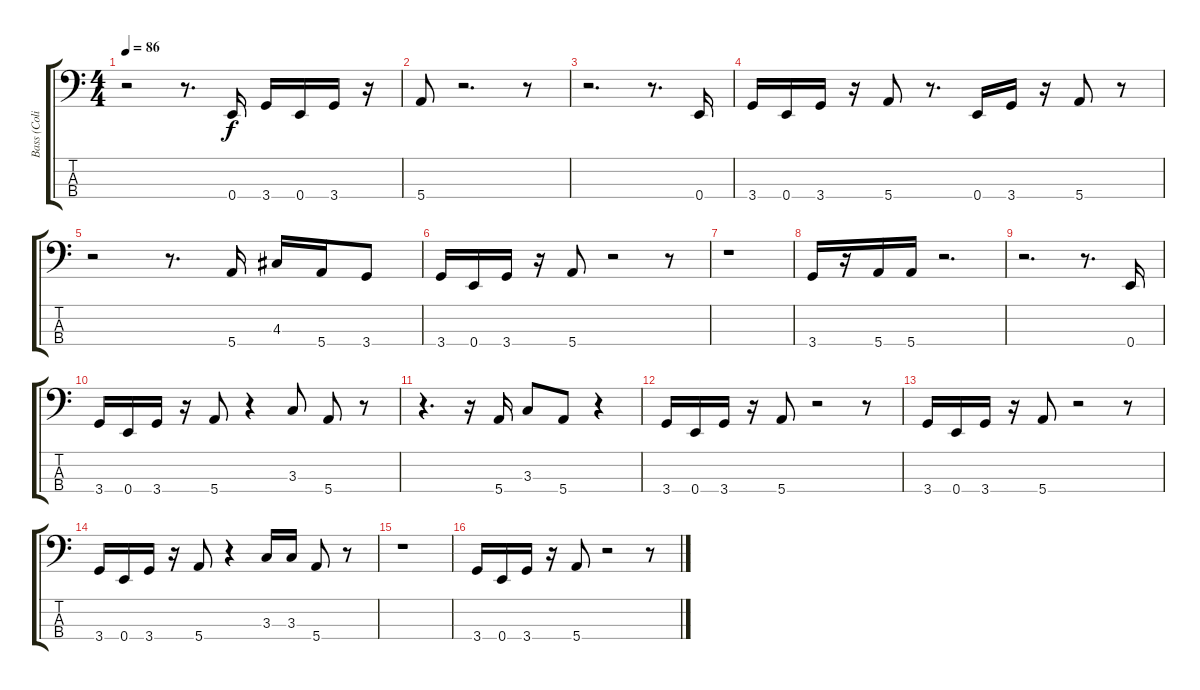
\track ("Bass (Colin)" "Bass (Coli") {instrument electricbassfinger}
\staff {score tabs}
\tuning (G2 D2 A1 E1) {hide}
\ts (4 4)
\tempo 86
\clef f4
\ks c
r.2{dy f} r.8{d} 0.4.16 3.4.16 0.4.16 3.4.16 r.16 |
5.4.8 r.2{d} r.8 |
r.2{d} r.8{d} 0.4.16 |
3.4.16 0.4.16 3.4.16 r.16 5.4.8 r.8{d} 0.4.16 3.4.16 r.16 5.4.8 r.8 |
r.2 r.8{d} 5.4.16 4.3.16 5.4.16 3.4.8 |
3.4.16 0.4.16 3.4.16 r.16 5.4.8 r.2 r.8 |
r.1 |
3.4.16 r.16 5.4.16 5.4.16 r.2{d} |
r.2{d} r.8{d} 0.4.16 |
3.4.16 0.4.16 3.4.16 r.16 5.4.8 r.4 3.3.8 5.4.8 r.8 |
r.4{d} r.16 5.4.16 3.3.8 5.4.8 r.4 |
3.4.16 0.4.16 3.4.16 r.16 5.4.8 r.2 r.8 |
3.4.16 0.4.16 3.4.16 r.16 5.4.8 r.2 r.8 |
3.4.16 0.4.16 3.4.16 r.16 5.4.8 r.4 3.3.16 3.3.16 5.4.8 r.8 |
r.1 |
3.4.16 0.4.16 3.4.16 r.16 5.4.8 r.2 r.8
